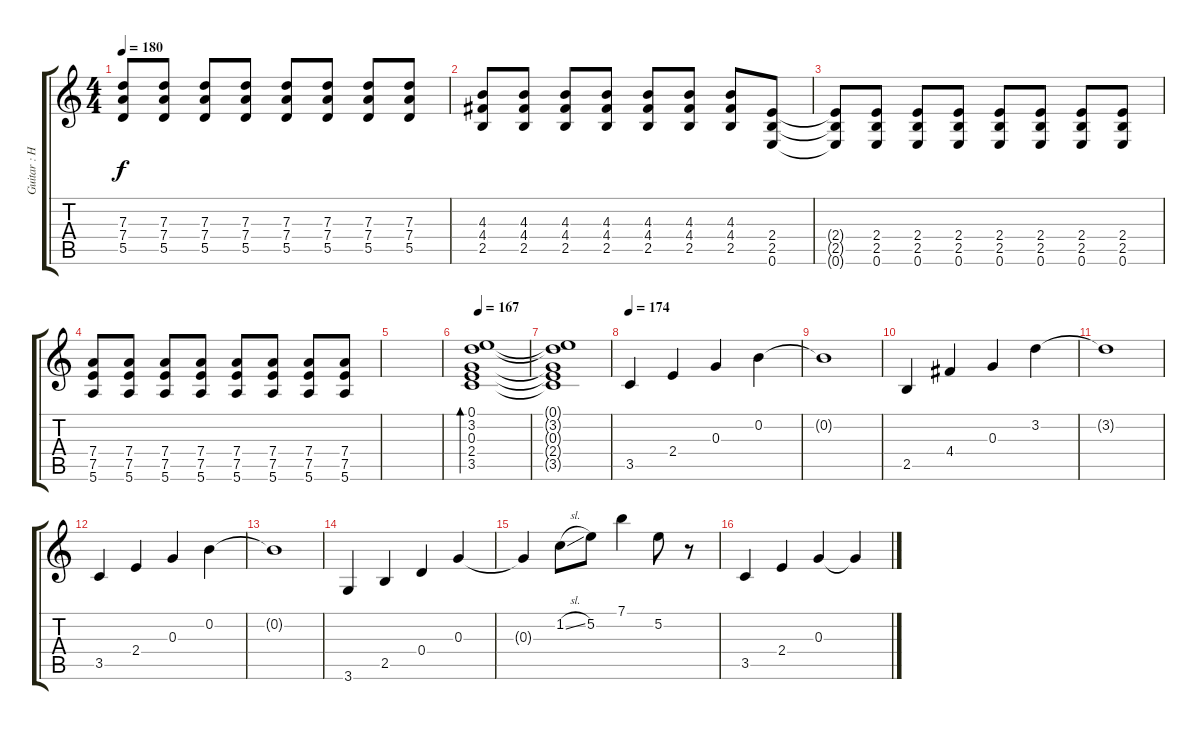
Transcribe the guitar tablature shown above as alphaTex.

\track ("Guitar : Hirasawa Yui" "Guitar : H") {instrument distortionguitar}
\staff {score tabs}
\tuning (E4 B3 G3 D3 A2 E2) {hide}
\ts (4 4)
\tempo 180
\clef g2
\ks c
(7.3 7.4 5.5).8{dy f} (7.3 7.4 5.5).8 (7.3 7.4 5.5).8 (7.3 7.4 5.5).8 (7.3 7.4 5.5).8 (7.3 7.4 5.5).8 (7.3 7.4 5.5).8 (7.3 7.4 5.5).8 |
(4.3 4.4 2.5).8 (4.3 4.4 2.5).8 (4.3 4.4 2.5).8 (4.3 4.4 2.5).8 (4.3 4.4 2.5).8 (4.3 4.4 2.5).8 (4.3 4.4 2.5).8 (2.4 2.5 0.6).8 |
(2.4{t} 2.5{t} 0.6{t}).8 (2.4 2.5 0.6).8 (2.4 2.5 0.6).8 (2.4 2.5 0.6).8 (2.4 2.5 0.6).8 (2.4 2.5 0.6).8 (2.4 2.5 0.6).8 (2.4 2.5 0.6).8 |
(7.4 7.5 5.6).8 (7.4 7.5 5.6).8 (7.4 7.5 5.6).8 (7.4 7.5 5.6).8 (7.4 7.5 5.6).8 (7.4 7.5 5.6).8 (7.4 7.5 5.6).8 (7.4 7.5 5.6).8 |
|
\tempo 167
(0.1 3.2 0.3 2.4 3.5).1{bd 480 instrument electricguitarjazz} |
(0.1{t} 3.2{t} 0.3{t} 2.4{t} 3.5{t}).1 |
\tempo 174
3.5.4{balance 8} 2.4.4 0.3.4 0.2.4 |
0.2{t}.1 |
2.5.4 4.4.4 0.3.4 3.2.4 |
3.2{t}.1 |
3.5.4 2.4.4 0.3.4 0.2.4 |
0.2{t}.1 |
3.6.4 2.5.4 0.4.4 0.3.4 |
0.3{t}.4 1.2{sl}.8 5.2.8 7.1.4 5.2.8 r.8 |
3.5.4 2.4.4 0.3.4 0.3{t}.4
